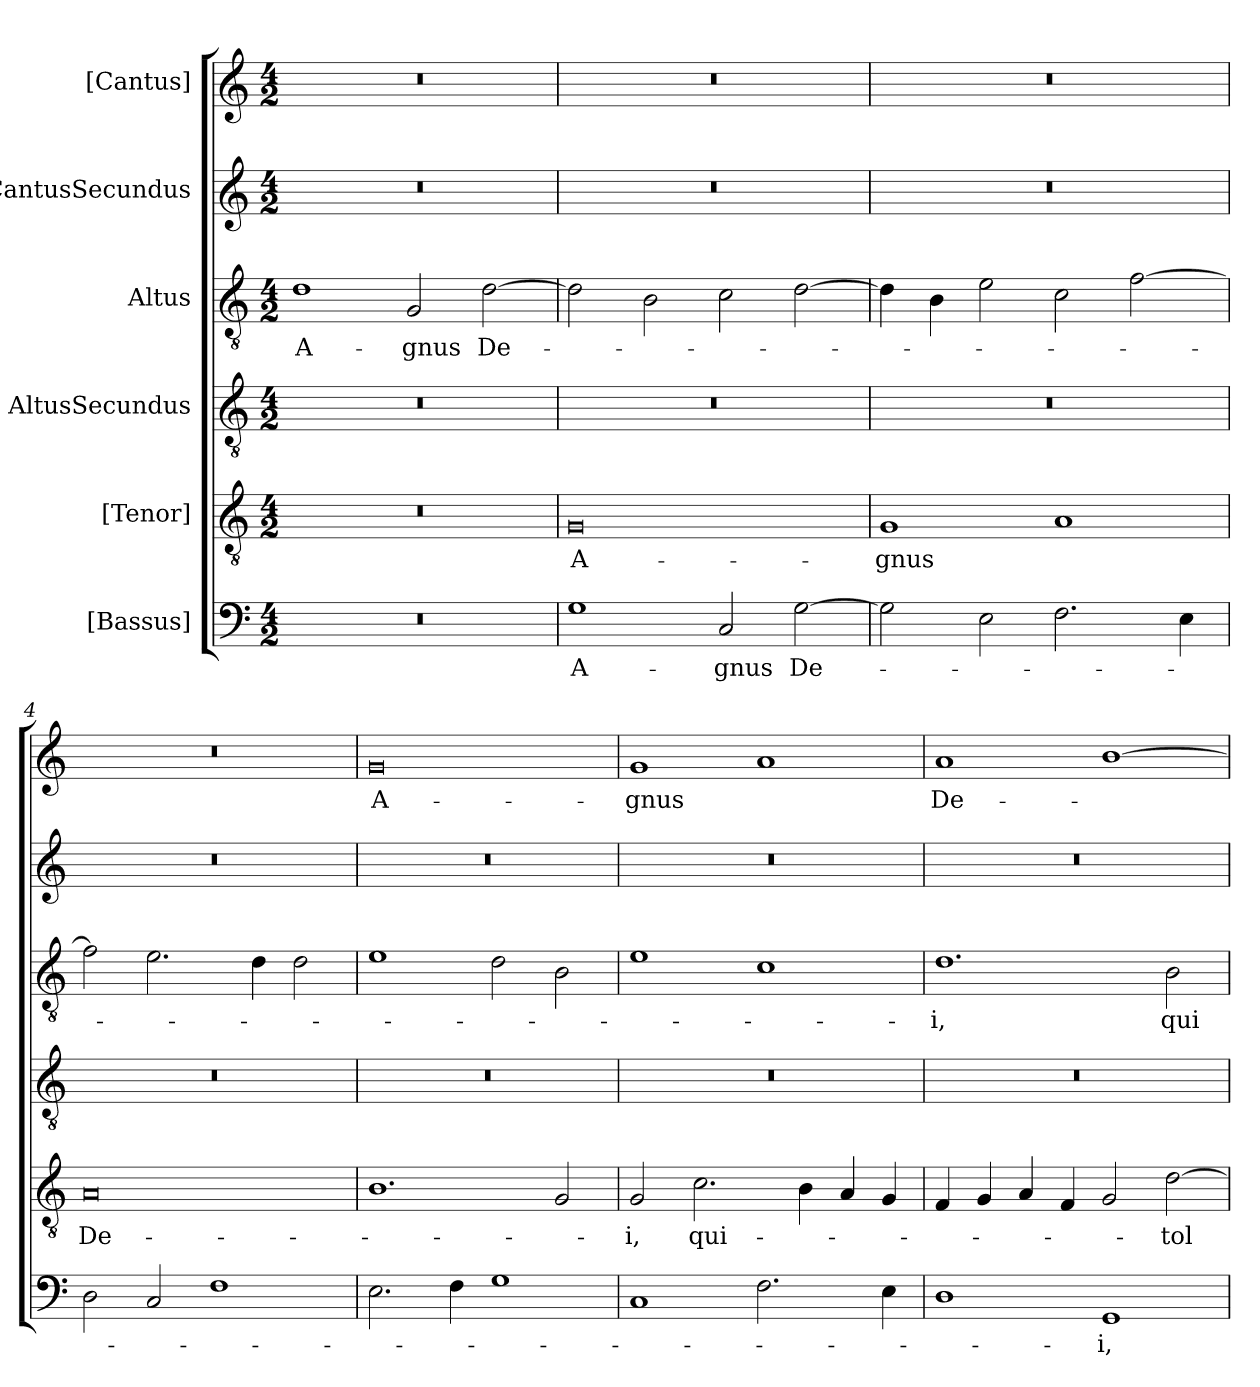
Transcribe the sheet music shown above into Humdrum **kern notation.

**kern	**text	**kern	**text	**kern	**kern	**text	**kern	**kern	**text
*part6	*part6	*part5	*part5	*part4	*part3	*part3	*part2	*part1	*part1
*staff6	*staff6	*staff5	*staff5	*staff4	*staff3	*staff3	*staff2	*staff1	*staff1
*I"[Bassus]	*	*I"[Tenor]	*	*I"AltusSecundus	*I"Altus	*	*I"CantusSecundus	*I"[Cantus]	*
*clefF4	*	*clefGv2	*	*clefGv2	*clefGv2	*	*clefG2	*clefG2	*
*k[]	*	*k[]	*	*k[]	*k[]	*	*k[]	*k[]	*
*M4/2	*	*M4/2	*	*M4/2	*M4/2	*	*M4/2	*M4/2	*
=1	=1	=1	=1	=1	=1	=1	=1	=1	=1
0r	.	0r	.	0r	1d\	A-	0r	0r	.
.	.	.	.	.	2G/	-gnus	.	.	.
.	.	.	.	.	[2d\	De-	.	.	.
=2	=2	=2	=2	=2	=2	=2	=2	=2	=2
1G\	A-	0G/	A-	0r	2d\]	.	0r	0r	.
.	.	.	.	.	2B\	.	.	.	.
2C/	-gnus	.	.	.	2c\	.	.	.	.
[2G\	De-	.	.	.	[2d\	.	.	.	.
=3	=3	=3	=3	=3	=3	=3	=3	=3	=3
2G\]	.	1G/	-gnus	0r	4d\]	.	0r	0r	.
.	.	.	.	.	4B\	.	.	.	.
2E\	.	.	.	.	2e\	.	.	.	.
2.F\	.	1A/	.	.	2c\	.	.	.	.
.	.	.	.	.	[2f\	.	.	.	.
4E\	.	.	.	.	.	.	.	.	.
=4	=4	=4	=4	=4	=4	=4	=4	=4	=4
2D\	.	0A/	De-	0r	2f\]	.	0r	0r	.
2C/	.	.	.	.	2.e\	.	.	.	.
1F\	.	.	.	.	.	.	.	.	.
.	.	.	.	.	4d\	.	.	.	.
.	.	.	.	.	2d\	.	.	.	.
=5	=5	=5	=5	=5	=5	=5	=5	=5	=5
2.E\	.	1.B\	.	0r	1e\	.	0r	0g/	A-
4F\	.	.	.	.	.	.	.	.	.
1G\	.	.	.	.	2d\	.	.	.	.
.	.	2G/	.	.	2B\	.	.	.	.
=6	=6	=6	=6	=6	=6	=6	=6	=6	=6
1C/	.	2G/	-i,	0r	1e\	.	0r	1g/	-gnus
.	.	2.c\	qui-	.	.	.	.	.	.
2.F\	.	.	.	.	1c\	.	.	1a/	.
.	.	4B\	.	.	.	.	.	.	.
.	.	4A/	.	.	.	.	.	.	.
4E\	.	4G/	.	.	.	.	.	.	.
=7	=7	=7	=7	=7	=7	=7	=7	=7	=7
1D\	.	4F/	.	0r	1.d\	-i,	0r	1a/	De-
.	.	4G/	.	.	.	.	.	.	.
.	.	4A/	.	.	.	.	.	.	.
.	.	4F/	.	.	.	.	.	.	.
1GG/	-i,	2G/	.	.	.	.	.	[1b\	.
.	.	[2d\	tol-	.	2B\	qui-	.	.	.
=	=	=	=	=	=	=	=	=	=
*-	*-	*-	*-	*-	*-	*-	*-	*-	*-
